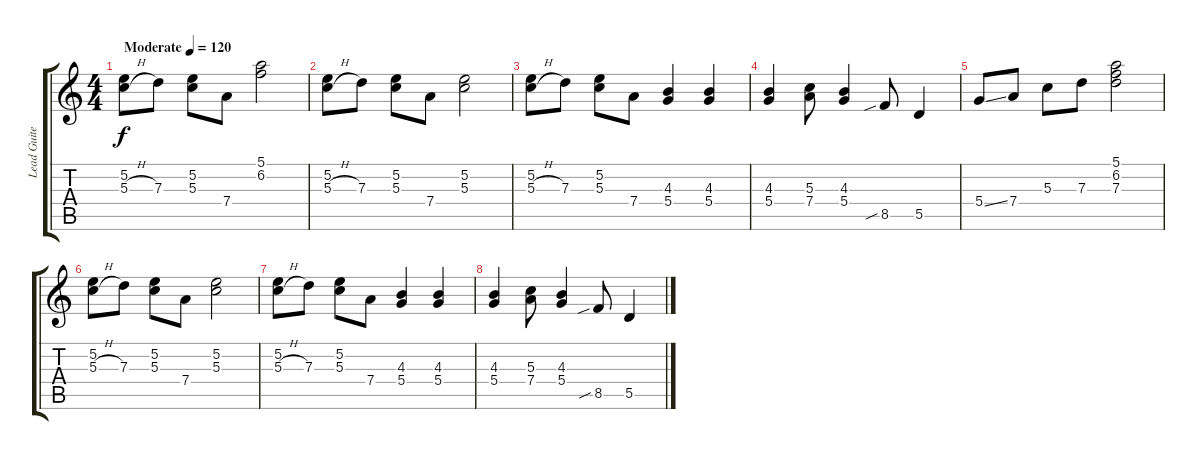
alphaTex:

\track ("Lead Guiter" "Lead Guite") {instrument overdrivenguitar}
\staff {score tabs}
\tuning (E4 B3 G3 D3 A2 E2) {hide}
\ts (4 4)
\tempo (120 "Moderate")
\clef g2
\ks c
(5.2 5.3{h}).8{dy f instrument overdrivenguitar} 7.3.8 (5.2 5.3).8 7.4.8 (5.1 6.2).2 |
(5.2 5.3{h}).8 7.3.8 (5.2 5.3).8 7.4.8 (5.2 5.3).2 |
(5.2 5.3{h}).8 7.3.8 (5.2 5.3).8 7.4.8 (4.3 5.4).4 (4.3 5.4).4 |
(4.3 5.4).4 (5.3 7.4).8 (4.3 5.4).4 8.5{sib}.8 5.5.4 |
5.4{ss}.8 7.4.8 5.3.8 7.3.8 (5.1 6.2 7.3).2 |
(5.2 5.3{h}).8 7.3.8 (5.2 5.3).8 7.4.8 (5.2 5.3).2 |
(5.2 5.3{h}).8 7.3.8 (5.2 5.3).8 7.4.8 (4.3 5.4).4 (4.3 5.4).4 |
(4.3 5.4).4 (5.3 7.4).8 (4.3 5.4).4 8.5{sib}.8 5.5.4
